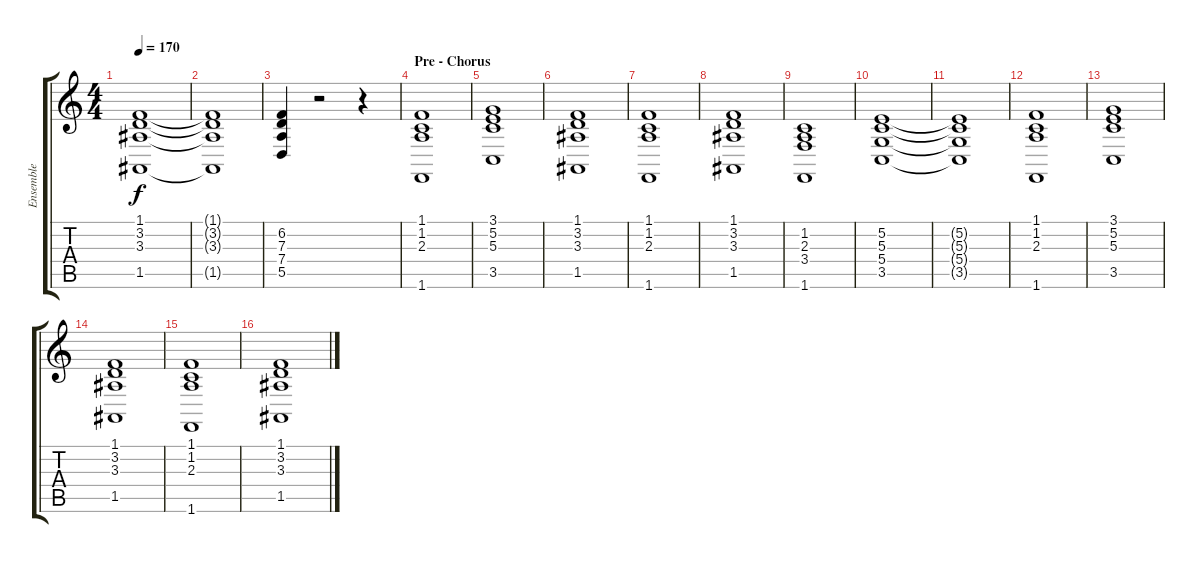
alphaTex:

\track ("Ensemble" "Ensemble") {instrument stringensemble1}
\staff {score tabs}
\tuning (E4 B3 G3 D3 A2 E2) {hide}
\ts (4 4)
\tempo 170
\clef g2
\ks c
(1.1 3.2 3.3 1.5).1{dy f} |
(1.1{t} 3.2{t} 3.3{t} 1.5{t}).1 |
(6.2 7.3 7.4 5.5).4 r.2 r.4 |
\section ("" "Pre - Chorus")
(1.1 1.2 2.3 1.6).1 |
(3.1 5.2 5.3 3.5).1 |
(1.1 3.2 3.3 1.5).1 |
(1.1 1.2 2.3 1.6).1 |
(1.1 3.2 3.3 1.5).1 |
(1.2 2.3 3.4 1.6).1 |
(5.2 5.3 5.4 3.5).1 |
(5.2{t} 5.3{t} 5.4{t} 3.5{t}).1 |
(1.1 1.2 2.3 1.6).1 |
(3.1 5.2 5.3 3.5).1 |
(1.1 3.2 3.3 1.5).1 |
(1.1 1.2 2.3 1.6).1 |
(1.1 3.2 3.3 1.5).1
